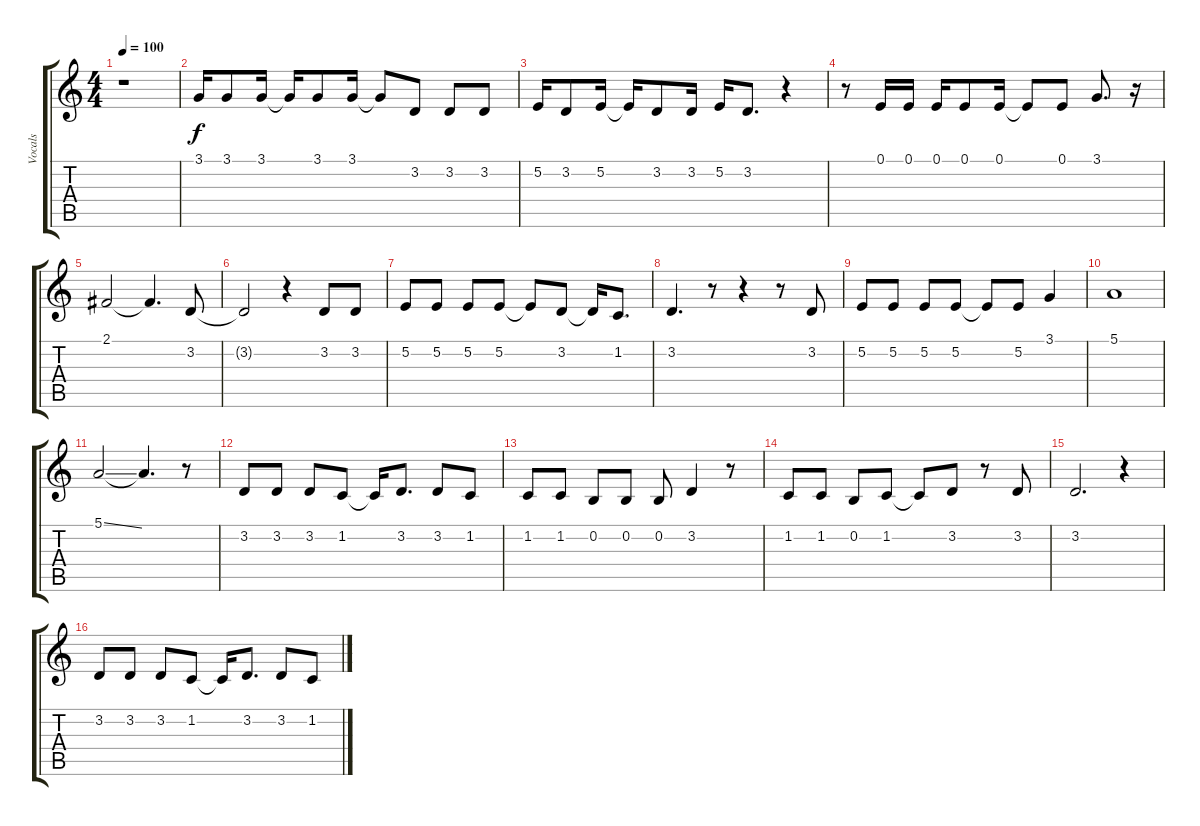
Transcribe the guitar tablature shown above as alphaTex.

\track ("Vocals" "Vocals") {instrument lead6voice}
\staff {score tabs}
\tuning (E4 B3 G3 D3 A2 D2) {hide}
\ts (4 4)
\tempo 100
\clef g2
\ks c
r.1{dy f} |
3.1.16 3.1.8 3.1.16 3.1{t}.16 3.1.8 3.1.16 3.1{t}.8 3.2.8 3.2.8 3.2.8 |
5.2.16 3.2.8 5.2.16 5.2{t}.16 3.2.8 3.2.16 5.2.16 3.2.8{d} r.4 |
r.8 0.1.16 0.1.16 0.1.16 0.1.8 0.1.16 0.1{t}.8 0.1.8 3.1.8{d} r.16 |
2.1.2 2.1{t}.4{d} 3.2.8 |
3.2{t}.2 r.4 3.2.8 3.2.8 |
5.2.8 5.2.8 5.2.8 5.2.8 5.2{t}.8 3.2.8 3.2{t}.16 1.2.8{d} |
3.2.4{d} r.8 r.4 r.8 3.2.8 |
5.2.8 5.2.8 5.2.8 5.2.8 5.2{t}.8 5.2.8 3.1.4 |
5.1.1 |
5.1{ss}.2 5.1{t}.4{d} r.8 |
3.2.8 3.2.8 3.2.8 1.2.8 1.2{t}.16 3.2.8{d} 3.2.8 1.2.8 |
1.2.8 1.2.8 0.2.8 0.2.8 0.2.8 3.2.4 r.8 |
1.2.8 1.2.8 0.2.8 1.2.8 1.2{t}.8 3.2.8 r.8 3.2.8 |
3.2.2{d} r.4 |
3.2.8 3.2.8 3.2.8 1.2.8 1.2{t}.16 3.2.8{d} 3.2.8 1.2.8
